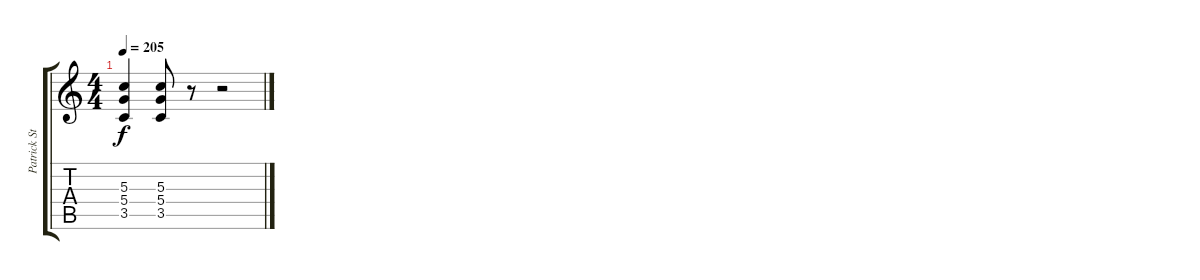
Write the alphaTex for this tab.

\track ("Patrick Stump (Rythmn Guitar)" "Patrick St") {instrument overdrivenguitar}
\staff {score tabs}
\tuning (E4 B3 G3 D3 A2 E2) {hide}
\ts (4 4)
\tempo 205
\clef g2
\ks c
(5.3 5.4 3.5).4{dy f} (5.3 5.4 3.5).8 r.8 r.2
